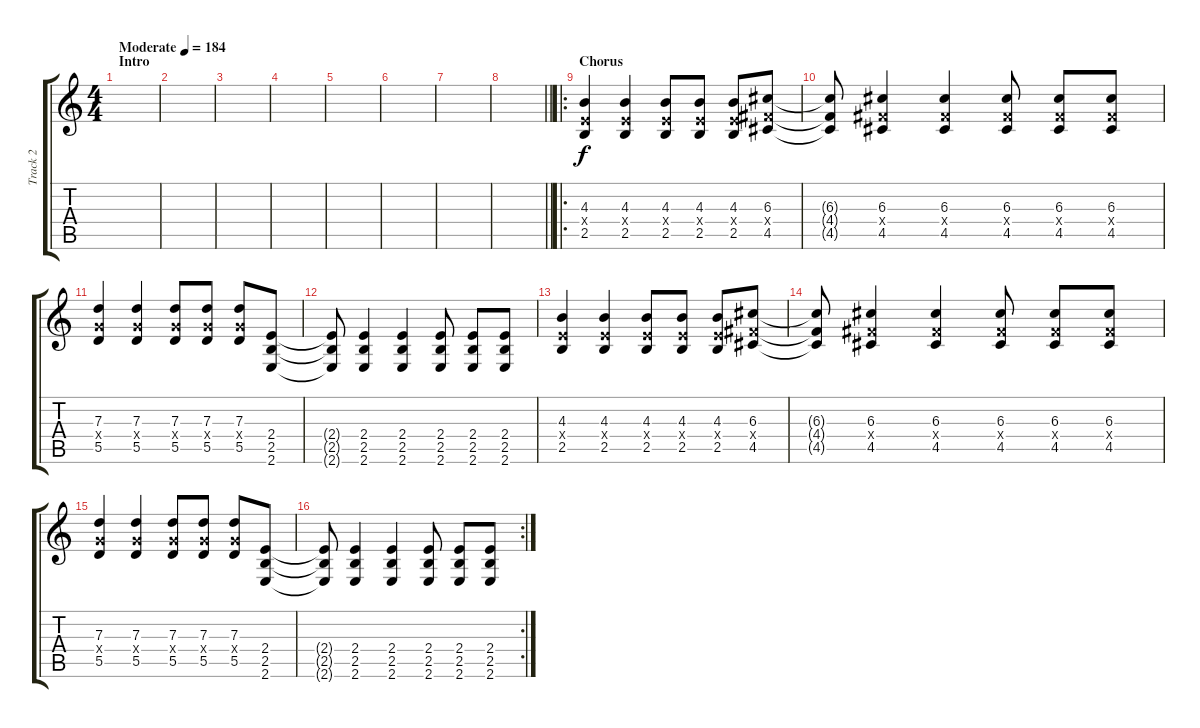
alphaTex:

\track ("Track 2" "Track 2") {instrument overdrivenguitar}
\staff {score tabs}
\tuning (E4 B3 G3 D3 A2 D2) {hide}
\ts (4 4)
\section ("" "Intro")
\tempo (184 "Moderate")
\clef g2
\ks c
|
|
|
|
|
|
|
\barLineRight lightlight
|
\ro
\section ("" "Chorus")
(4.3 2.4{x} 2.5).4 (4.3 2.4{x} 2.5).4 (4.3 2.4{x} 2.5).8 (4.3 2.4{x} 2.5).8 (4.3 2.4{x} 2.5).8 (6.3 4.4{x} 4.5).8 |
(6.3{t} 4.4{t} 4.5{t}).8 (6.3 4.4{x} 4.5).4 (6.3 4.4{x} 4.5).4 (6.3 4.4{x} 4.5).8 (6.3 4.4{x} 4.5).8 (6.3 4.4{x} 4.5).8 |
(7.3 5.4{x} 5.5).4 (7.3 5.4{x} 5.5).4 (7.3 5.4{x} 5.5).8 (7.3 5.4{x} 5.5).8 (7.3 5.4{x} 5.5).8 (2.4 2.5 2.6).8 |
(2.4{t} 2.5{t} 2.6{t}).8 (2.4 2.5 2.6).4 (2.4 2.5 2.6).4 (2.4 2.5 2.6).8 (2.4 2.5 2.6).8 (2.4 2.5 2.6).8 |
(4.3 2.4{x} 2.5).4 (4.3 2.4{x} 2.5).4 (4.3 2.4{x} 2.5).8 (4.3 2.4{x} 2.5).8 (4.3 2.4{x} 2.5).8 (6.3 4.4{x} 4.5).8 |
(6.3{t} 4.4{t} 4.5{t}).8 (6.3 4.4{x} 4.5).4 (6.3 4.4{x} 4.5).4 (6.3 4.4{x} 4.5).8 (6.3 4.4{x} 4.5).8 (6.3 4.4{x} 4.5).8 |
(7.3 5.4{x} 5.5).4 (7.3 5.4{x} 5.5).4 (7.3 5.4{x} 5.5).8 (7.3 5.4{x} 5.5).8 (7.3 5.4{x} 5.5).8 (2.4 2.5 2.6).8 |
\rc 2
(2.4{t} 2.5{t} 2.6{t}).8 (2.4 2.5 2.6).4 (2.4 2.5 2.6).4 (2.4 2.5 2.6).8 (2.4 2.5 2.6).8 (2.4 2.5 2.6).8
